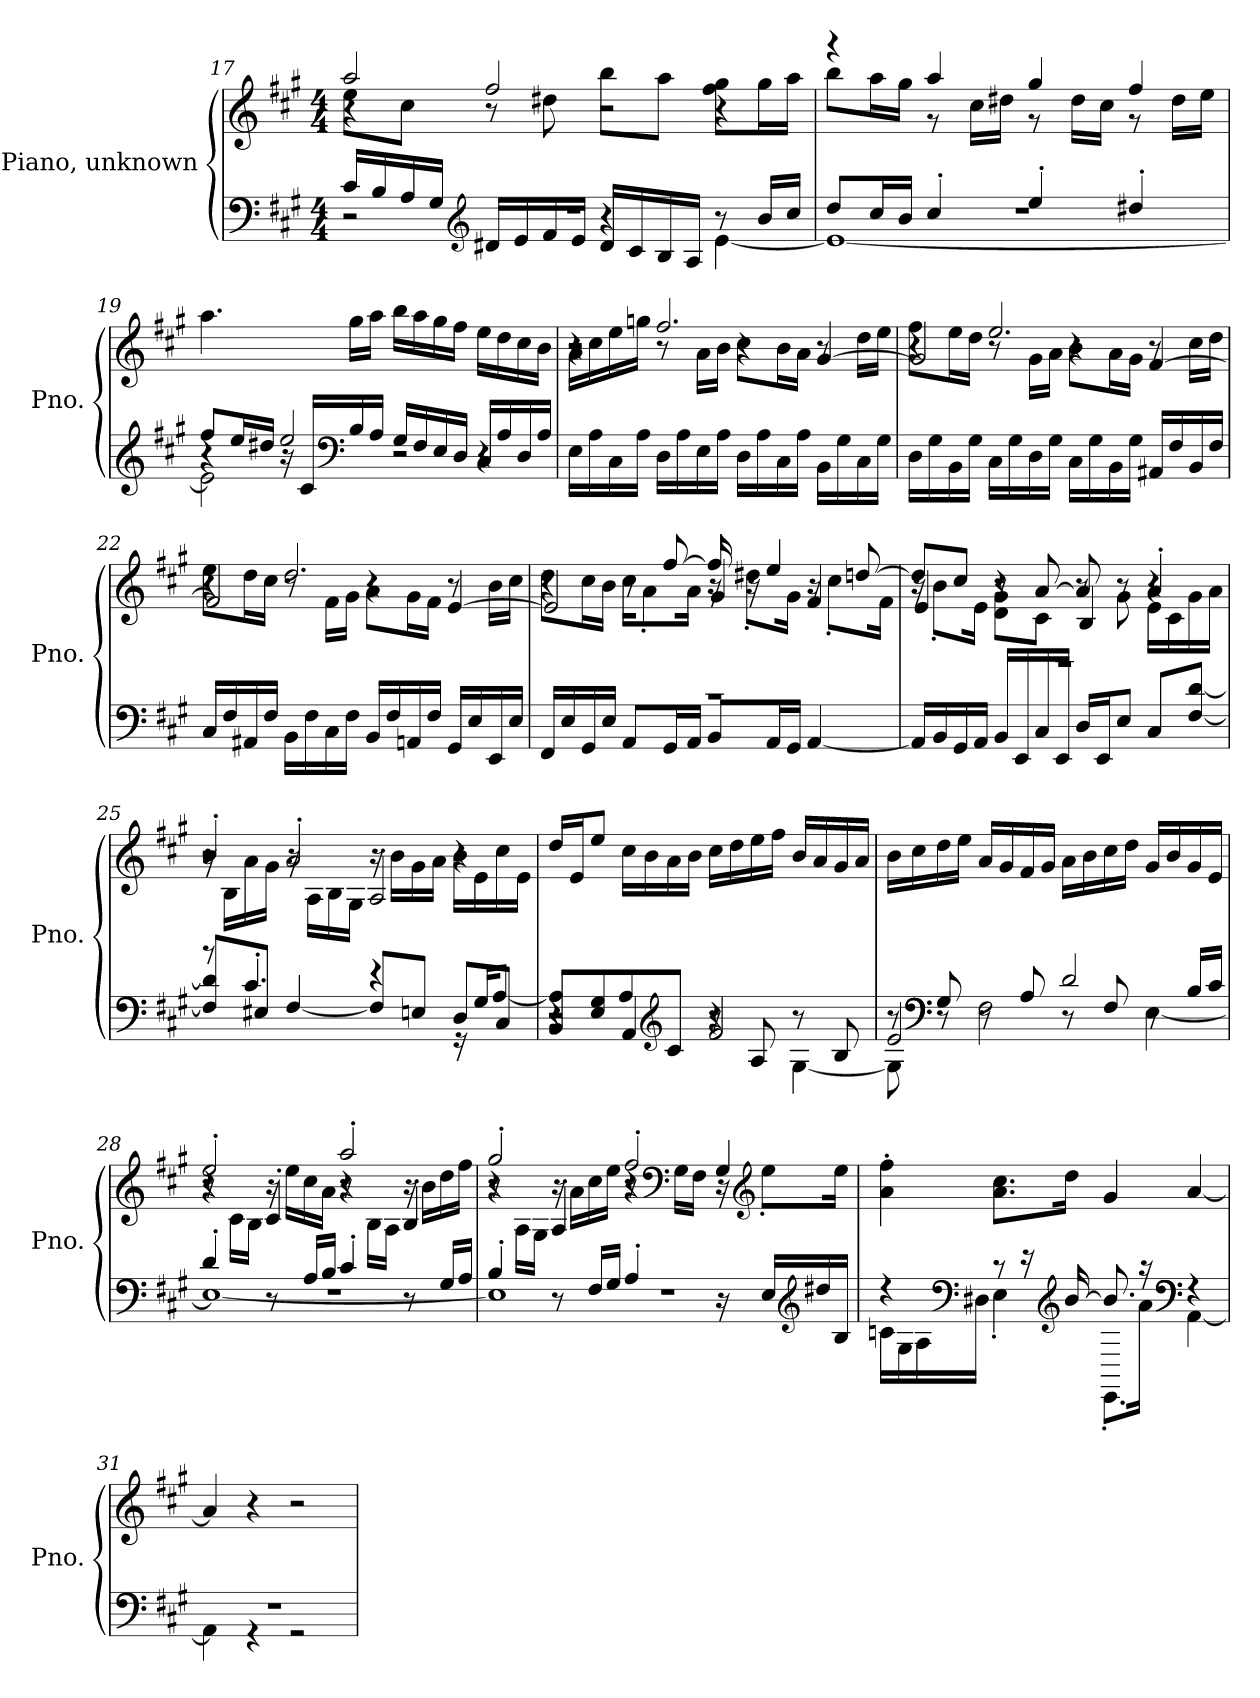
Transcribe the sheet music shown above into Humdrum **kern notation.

**kern	**kern
*part1	*part1
*staff2	*staff1
*I"Piano, unknown	*
*I'Pno.	*
!!LO:LB:g=z
*clefF4	*clefG2
*k[f#c#g#]	*k[f#c#g#]
*M4/4	*M4/4
=17	=17
*^	*^
*	*^	*	*^
1r	2r	16c#/LL	2aa/	8ee\L	4r
.	.	16B/	.	.	.
.	.	16A/	.	8cc#\J	.
.	.	16G#/JJ	.	.	.
*clefG2	*	*	*	*	*
.	.	16d#X/LL	.	8r	2ff#/
.	.	16e/	.	.	.
.	.	16f#/	.	8dd#X\	.
.	.	16e/JJ	.	.	.
.	4r	16d#/LL	2r	8bb\L	.
.	.	16c#/	.	.	.
.	.	16B/	.	8aa\J	.
.	.	16A/JJ	.	.	.
.	[4e\	8r	.	8ff#\ 8gg#\L	4r
.	.	16b/LL	.	16gg#\L	.
.	.	16cc#/JJ	.	16aa\JJ	.
*	*	*	*	*v	*v
=18	=18	=18	=18	=18
1r	1e_	8dd/L	4r	8bb\L
.	.	16cc#/L	.	16aa\L
.	.	16b/JJ	.	16gg#\JJ
.	.	4cc#'/	4aa/	8r
.	.	.	.	16cc#\LL
.	.	.	.	16dd#X\JJ
.	.	4ee'/	4gg#/	8r
.	.	.	.	16dd#\LL
.	.	.	.	16cc#\JJ
.	.	4dd#X'/	4ff#/	8r
.	.	.	.	16dd#\LL
.	.	.	.	16ee\JJ
*	*	*	*v	*v
!!LO:LB:g=z
=19	=19	=19	=19
4r	2e\]	8ff#/L	4.aa\
.	.	16ee/L	.
.	.	16dd#X/JJ	.
2ee/	.	16r	.
.	.	16c#/LL	.
*clefF4	*	*	*
.	.	16B/	16gg#\LL
.	.	16A/JJ	16aa\JJ
.	2r	16G#/LL	16bb\LL
.	.	16F#/	16aa\
.	.	16E/	16gg#\
.	.	16D/JJ	16ff#\JJ
4r	.	16C#/LL	16ee\LL
.	.	16A/	16dd\
.	.	16D/	16cc#\
.	.	16A/JJ	16b\JJ
*v	*v	*v	*
=20	=20
*	*^
*	*	*^
16E\LL	4r	16a\LL	2r
16A\	.	16cc#\	.
16C#\	.	16ee\	.
16A\JJ	.	16ggn\JJ	.
16D\LL	2.ff#/	8r	.
16A\	.	.	.
16E\	.	16a\LL	.
16A\JJ	.	16b\JJ	.
16D\LL	.	8cc#\L	4r
16A\	.	.	.
16C#\	.	16b\L	.
16A\JJ	.	16a\JJ	.
16BB\LL	.	8r	[4g#/
16G#\	.	.	.
16C#\	.	16dd\LL	.
16G#\JJ	.	16ee\JJ	.
!!LO:LB:g=z	!!	!!
=21	=21	=21	=21
16D\LL	4r	8ff#\L	2g#/]
16G#\	.	.	.
16BB\	.	16ee\L	.
16G#\JJ	.	16dd\JJ	.
16C#\LL	2.ee/	8r	.
16G#\	.	.	.
16D\	.	16g#\LL	.
16G#\JJ	.	16a\JJ	.
16C#\LL	.	8b\L	4r
16G#\	.	.	.
16BB\	.	16a\L	.
16G#\JJ	.	16g#\JJ	.
16AA#X/LL	.	8r	[4f#/
16F#/	.	.	.
16BB/	.	16cc#\LL	.
16F#/JJ	.	16dd\JJ	.
=22	=22	=22	=22
16C#/LL	4r	8ee\L	2f#/]
16F#/	.	.	.
16AA#X/	.	16dd\L	.
16F#/JJ	.	16cc#\JJ	.
16BB\LL	2.dd/	8r	.
16F#\	.	.	.
16C#\	.	16f#\LL	.
16F#\JJ	.	16g#\JJ	.
16BB/LL	.	8a\L	4r
16F#/	.	.	.
16AAn/	.	16g#\L	.
16F#/JJ	.	16f#\JJ	.
16GG#/LL	.	8r	[4e/
16E/	.	.	.
16EE/	.	16b\LL	.
16E/JJ	.	16cc#\JJ	.
!!LO:LB:g=z	!!	!!
=23	=23	=23	=23
*^	*	*	*
1r	16FF#/LL	4r	8dd\L	2e/]
.	16E/	.	.	.
.	16GG#/	.	16cc#\L	.
.	16E/JJ	.	16b\JJ	.
.	8AA/L	8r	16cc#\KL	.
.	.	.	8a'\	.
.	16GG#/L	[8ff#/	.	.
.	16AA/JJ	.	16a\Jk	.
.	8BB/L	16ff#/]	16r	4g#/
.	.	16r	8dd#X'\L	.
.	16AA/L	4ee/	.	.
.	16GG#/JJ	.	16g#\Jk	.
.	[4AA/	.	16r	4f#/
.	.	.	8cc#'\L	.
.	.	[8ddn/	.	.
.	.	.	16f#\Jk	.
=24	=24	=24	=24	=24
1r	16AA/LL]	8dd/L]	16r	4e/
.	16BB/	.	8b'\L	.
.	16GG#/	8cc#/J	.	.
.	16AA/JJ	.	16e\Jk	.
.	16BB/LL	8r	8d\ 8g#\L	4r
.	16EE/	.	.	.
.	16C#/	[8a/	8c#\J	.
.	16EE/JJ	.	.	.
.	16D/LL	8a/]	8r	4B/
.	16EE/J	.	.	.
.	8E/J	8r	8g#\	.
.	8C#/L	4a'/	16e\LL	4r
.	.	.	16c#\	.
.	[8F#/ [8d/J	.	16g#\	.
.	.	.	16a\JJ	.
!!LO:PB:g=z	!!	!!
=25	=25	=25	=25	=25
8r	8F#/] 8d/]L	4b'/	16r	2r
.	.	.	16B\LL	.
4.c#'/	8E#X/J	.	16a\	.
.	.	.	16g#\JJ	.
.	[4F#/	2a'/	16r	.
.	.	.	16A\LL	.
.	.	.	16B\	.
.	.	.	16G#\JJ	.
4r	8F#/L]	.	16r	2A'/
.	.	.	16b\LL	.
.	8En/J	.	16g#\	.
.	.	.	16a\JJ	.
8D/L	16r	4r	16b\LL	.
.	16G#/KL	.	16e\	.
8C#/J	[8A/J	.	16cc#\	.
.	.	.	16e\JJ	.
*	*	*v	*v	*v
=26	=26	=26
*	*^	*
4r	2r	8BB/ 8A/]L	16dd/LL
.	.	.	16e/J
.	.	8E/ 8G#/	8ee/J
4AA/	.	8A/	16cc#\LL
.	.	.	16b\
*clefG2	*	*	*
.	.	8c#/J	16a\
.	.	.	16b\JJ
2f#/	4r	8r	16cc#\LL
.	.	.	16dd\
.	.	8A/	16ee\
.	.	.	16ff#\JJ
.	[4G#\	8r	16b/LL
.	.	.	16a/
.	.	8B/	16g#/
.	.	.	16a/JJ
!!LO:LB:g=z
=27	=27	=27	=27
2e/	8G#\]	8r	16b\LL
.	.	.	16cc#\
*clefF4	*	*	*
.	8r	8G#/	16dd\
.	.	.	16ee\JJ
.	2F#\	8r	16a/LL
.	.	.	16g#/
.	.	8A/	16f#/
.	.	.	16g#/JJ
2d/	.	8r	16a\LL
.	.	.	16b\
.	.	8F#/	16cc#\
.	.	.	16dd\JJ
.	[4E\	8r	16g#/LL
.	.	.	16b/
.	.	16B/LL	16g#/
.	.	16c#/JJ	16e/JJ
=28	=28	=28	=28
*	*	*	*^
*	*	*	*	*^
1r	1E_	4d'/	2ee'/	8r	4r
.	.	.	.	16c#\LL	.
.	.	.	.	16B\JJ	.
.	.	8r	.	16r	4c#'/
.	.	.	.	16ee\LL	.
.	.	16A/LL	.	16cc#\	.
.	.	16B/JJ	.	16a\JJ	.
.	.	4c#'/	2aa'/	8r	4r
.	.	.	.	16B\LL	.
.	.	.	.	16A\JJ	.
.	.	8r	.	16r	4B'/
.	.	.	.	16b\LL	.
.	.	16G#/LL	.	16dd\	.
.	.	16A/JJ	.	16ff#\JJ	.
!!LO:LB:g=z	!!	!!
=29	=29	=29	=29	=29	=29
1r	1E]	4B'/	2gg#'/	8r	4r
.	.	.	.	16A\LL	.
.	.	.	.	16G#\JJ	.
.	.	8r	.	16r	4A'/
.	.	.	.	16a\LL	.
.	.	16F#/LL	.	16cc#\	.
.	.	16G#/JJ	.	16ee\JJ	.
.	.	4A'/	2ff#'/	8r	4r
*	*	*	*clefF4	*	*
.	.	.	.	16G#\LL	.
.	.	.	.	16F#\JJ	.
.	.	16r	.	16r	4G#/
*	*	*	*clefG2	*	*
.	.	16E/LL	.	8ee'\L	.
*clefG2	*	*	*	*	*
.	.	16dd#X/	.	.	.
.	.	16B/JJ	.	16ee\Jk	.
*	*v	*v	*	*	*
*	*	*v	*v	*v
=30	=30	=30
4r	16cn\LL	4a\' 4ff#\'
.	16G#\	.
.	16A\	.
*clefF4	*	*
.	16D#X\JJ	.
8r	4E'\	8.a\ 8.cc#\L
16r	.	.
*clefG2	*	*
[16b/	.	16dd\Jk
8.b/]	8.EE'\L	4g#/
16r	16a\Jk	.
*clefF4	*	*
4r	[4AA\	[4a/
=31	=31	=31
1r	4AA\]	4a/]
.	4r	4r
.	2r	2r
*v	*v	*
=	=
*-	*-
